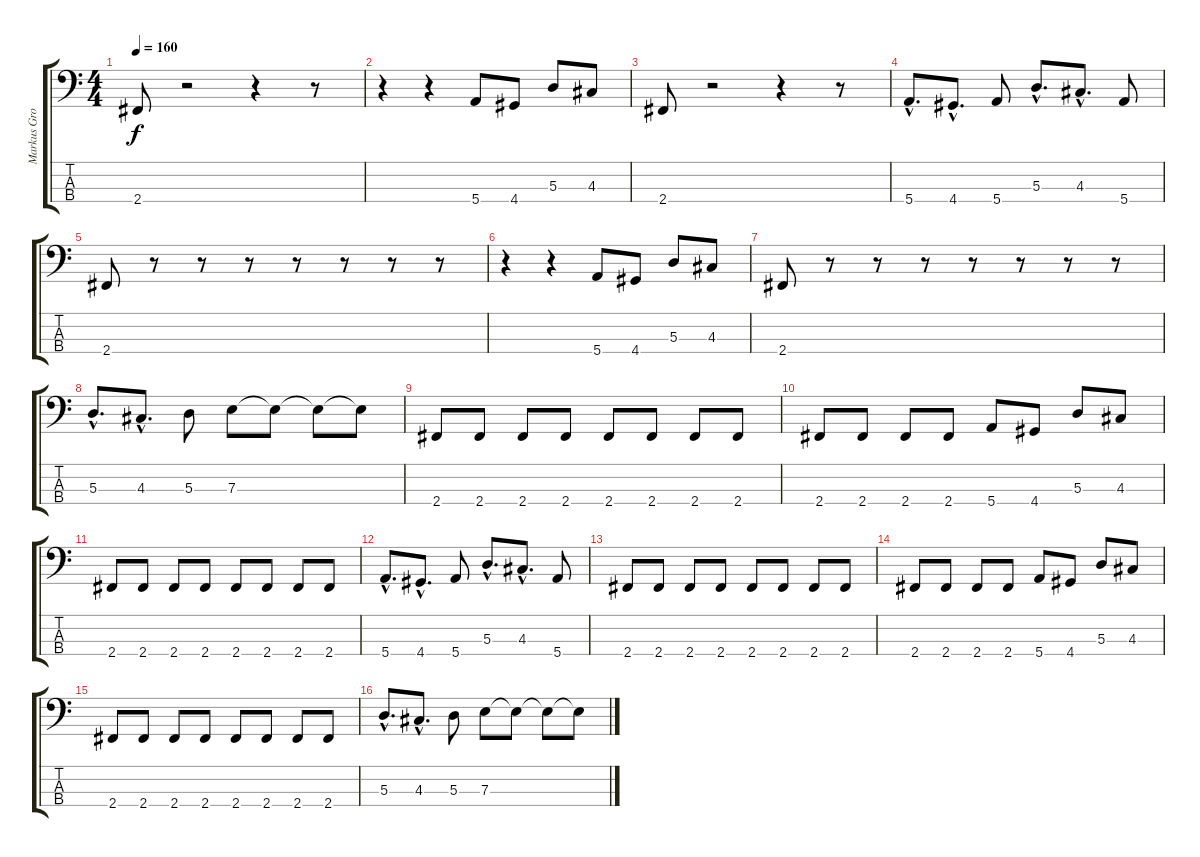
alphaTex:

\track ("Markus Grosskopf" "Markus Gro") {instrument electricbassfinger}
\staff {score tabs}
\tuning (G2 D2 A1 E1) {hide}
\ts (4 4)
\tempo 160
\clef f4
\ks c
2.4.8{dy f instrument electricbassfinger} r.2 r.4 r.8 |
r.4 r.4 5.4.8 4.4.8 5.3.8 4.3.8 |
2.4.8 r.2 r.4 r.8 |
5.4{hac}.8{d} 4.4{hac}.8{d} 5.4.8 5.3{hac}.8{d} 4.3{hac}.8{d} 5.4.8 |
2.4.8 r.8 r.8 r.8 r.8 r.8 r.8 r.8 |
r.4 r.4 5.4.8 4.4.8 5.3.8 4.3.8 |
2.4.8 r.8 r.8 r.8 r.8 r.8 r.8 r.8 |
5.3{hac}.8{d} 4.3{hac}.8{d} 5.3.8 7.3.8 7.3{t}.8 7.3{t}.8 7.3{t}.8 |
2.4.8 2.4.8 2.4.8 2.4.8 2.4.8 2.4.8 2.4.8 2.4.8 |
2.4.8 2.4.8 2.4.8 2.4.8 5.4.8 4.4.8 5.3.8 4.3.8 |
2.4.8 2.4.8 2.4.8 2.4.8 2.4.8 2.4.8 2.4.8 2.4.8 |
5.4{hac}.8{d} 4.4{hac}.8{d} 5.4.8 5.3{hac}.8{d} 4.3{hac}.8{d} 5.4.8 |
2.4.8 2.4.8 2.4.8 2.4.8 2.4.8 2.4.8 2.4.8 2.4.8 |
2.4.8 2.4.8 2.4.8 2.4.8 5.4.8 4.4.8 5.3.8 4.3.8 |
2.4.8 2.4.8 2.4.8 2.4.8 2.4.8 2.4.8 2.4.8 2.4.8 |
5.3{hac}.8{d} 4.3{hac}.8{d} 5.3.8 7.3.8 7.3{t}.8 7.3{t}.8 7.3{t}.8
